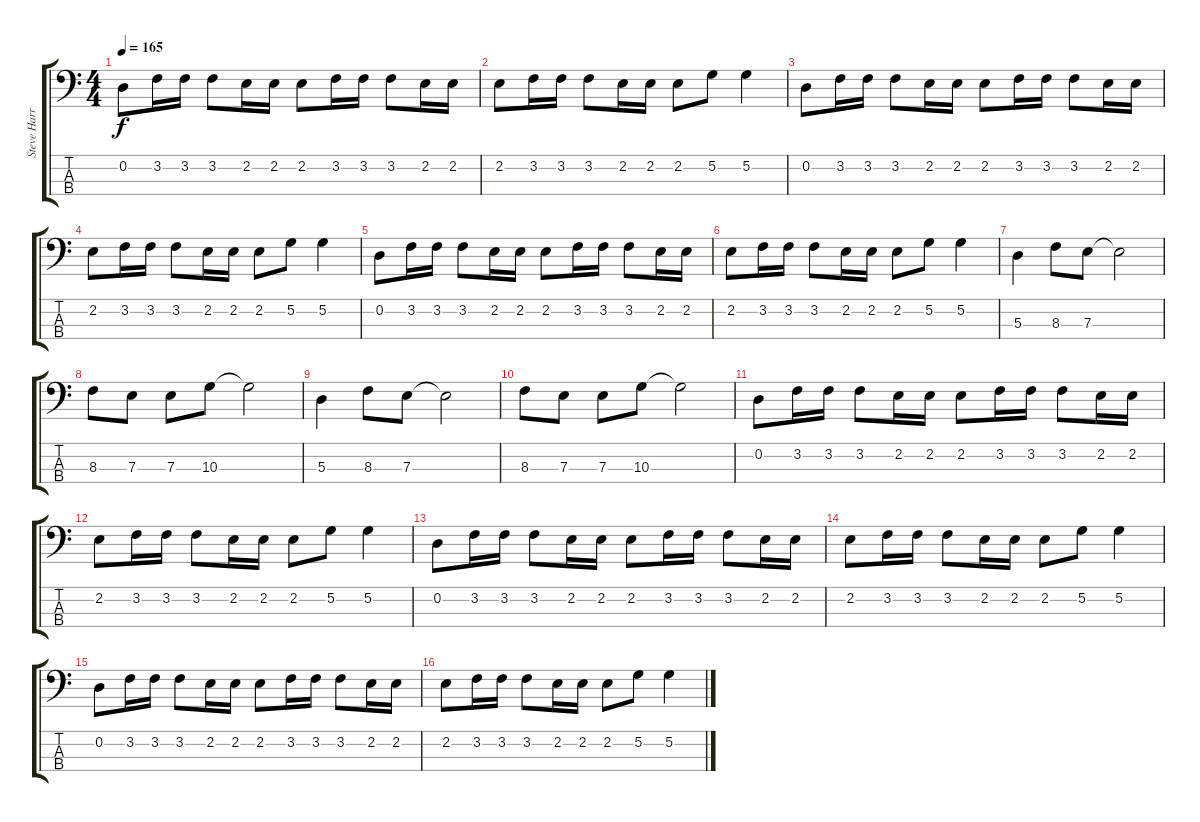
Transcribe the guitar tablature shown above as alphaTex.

\track ("Steve Harris" "Steve Harr") {instrument electricbassfinger}
\staff {score tabs}
\tuning (G2 D2 A1 E1) {hide}
\ts (4 4)
\tempo 165
\clef f4
\ks c
0.2.8{dy f} 3.2.16 3.2.16 3.2.8 2.2.16 2.2.16 2.2.8 3.2.16 3.2.16 3.2.8 2.2.16 2.2.16 |
2.2.8 3.2.16 3.2.16 3.2.8 2.2.16 2.2.16 2.2.8 5.2.8 5.2.4 |
0.2.8 3.2.16 3.2.16 3.2.8 2.2.16 2.2.16 2.2.8 3.2.16 3.2.16 3.2.8 2.2.16 2.2.16 |
2.2.8 3.2.16 3.2.16 3.2.8 2.2.16 2.2.16 2.2.8 5.2.8 5.2.4 |
0.2.8 3.2.16 3.2.16 3.2.8 2.2.16 2.2.16 2.2.8 3.2.16 3.2.16 3.2.8 2.2.16 2.2.16 |
2.2.8 3.2.16 3.2.16 3.2.8 2.2.16 2.2.16 2.2.8 5.2.8 5.2.4 |
5.3.4 8.3.8 7.3.8 7.3{t}.2 |
8.3.8 7.3.8 7.3.8 10.3.8 10.3{t}.2 |
5.3.4 8.3.8 7.3.8 7.3{t}.2 |
8.3.8 7.3.8 7.3.8 10.3.8 10.3{t}.2 |
0.2.8 3.2.16 3.2.16 3.2.8 2.2.16 2.2.16 2.2.8 3.2.16 3.2.16 3.2.8 2.2.16 2.2.16 |
2.2.8 3.2.16 3.2.16 3.2.8 2.2.16 2.2.16 2.2.8 5.2.8 5.2.4 |
0.2.8 3.2.16 3.2.16 3.2.8 2.2.16 2.2.16 2.2.8 3.2.16 3.2.16 3.2.8 2.2.16 2.2.16 |
2.2.8 3.2.16 3.2.16 3.2.8 2.2.16 2.2.16 2.2.8 5.2.8 5.2.4 |
0.2.8 3.2.16 3.2.16 3.2.8 2.2.16 2.2.16 2.2.8 3.2.16 3.2.16 3.2.8 2.2.16 2.2.16 |
2.2.8 3.2.16 3.2.16 3.2.8 2.2.16 2.2.16 2.2.8 5.2.8 5.2.4
